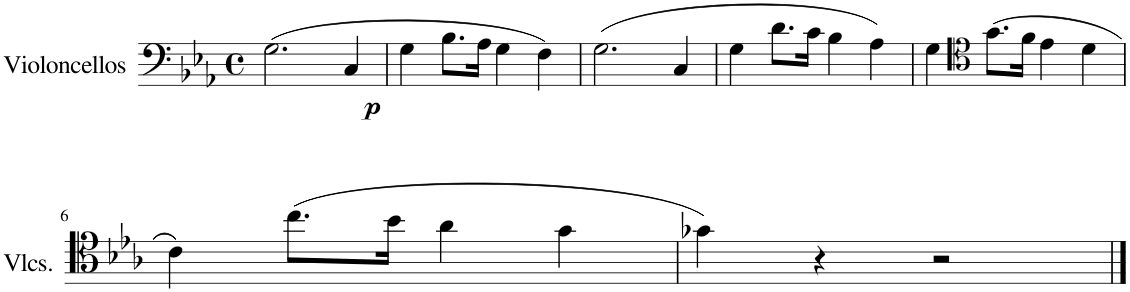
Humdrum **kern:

**kern	**dynam
*part1	*part1
*staff1	*staff1
*I"Violoncellos	*
*I'Vlcs.	*
*clefF4	*
*k[b-e-a-]	*
*M4/4	*
*met(c)	*
=1	=1
!	!LO:DY:b
(2.G\	p
4C/	.
=2	=2
4G\	.
8.B-\L	.
16A-\Jk	.
4G\	.
4F\)	.
=3	=3
(2.G\	.
4C/	.
=4	=4
4G\	.
8.d\L	.
16c\Jk	.
4B-\	.
4A-\)	.
=5	=5
4G\	.
*clefC4	*
(8.g\L	.
16f\Jk	.
4e-\	.
4d\	.
!!LO:LB:g=z
=6	=6
4c\)	.
(8.cc\L	.
16b-\Jk	.
4a-\	.
4g\	.
=7	=7
4g-X\)	.
4r	.
2r	.
==	==
*-	*-
